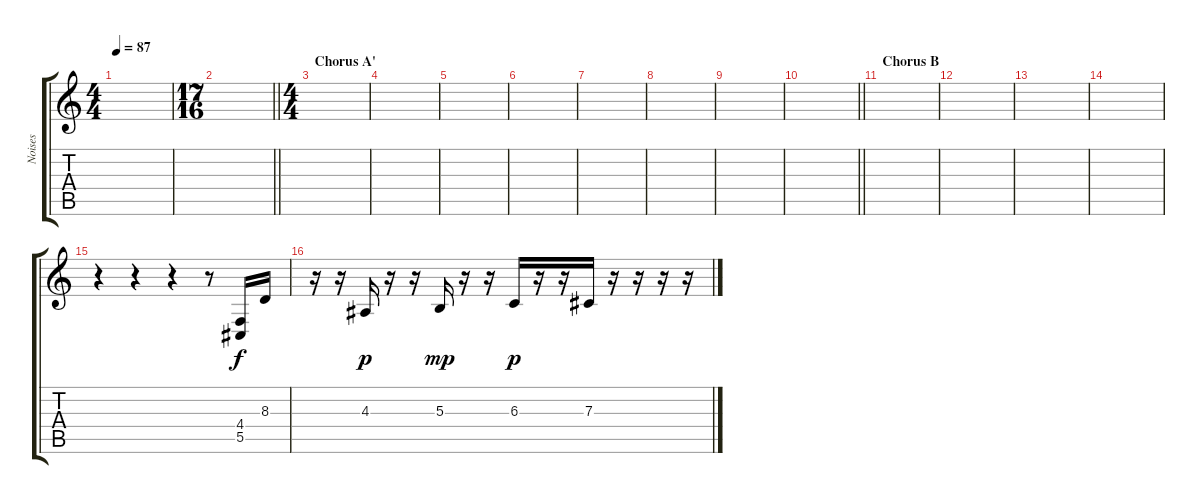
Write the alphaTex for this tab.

\track ("Noises" "Noises") {instrument guitarfretnoise}
\staff {score tabs}
\tuning (Eb4 Bb3 Gb3 Db3 Ab2 Db2) {hide}
\ts (4 4)
\tempo 87
\clef g2
\ks c
|
\ts (17 16)
\barLineRight lightlight
|
\ts (4 4)
\section ("" "Chorus A'")
|
|
|
|
|
|
|
\barLineRight lightlight
|
\section ("" "Chorus B")
|
|
|
|
r.4{instrument guitarfretnoise} r.4 r.4 r.8 (4.4 5.5).16 8.3.16 |
r.16 r.16 4.3.16{dy p} r.16 r.16 5.3.16{dy mp} r.16 r.16 6.3.16{dy p} r.16 r.16 7.3.16 r.16 r.16 r.16 r.16
